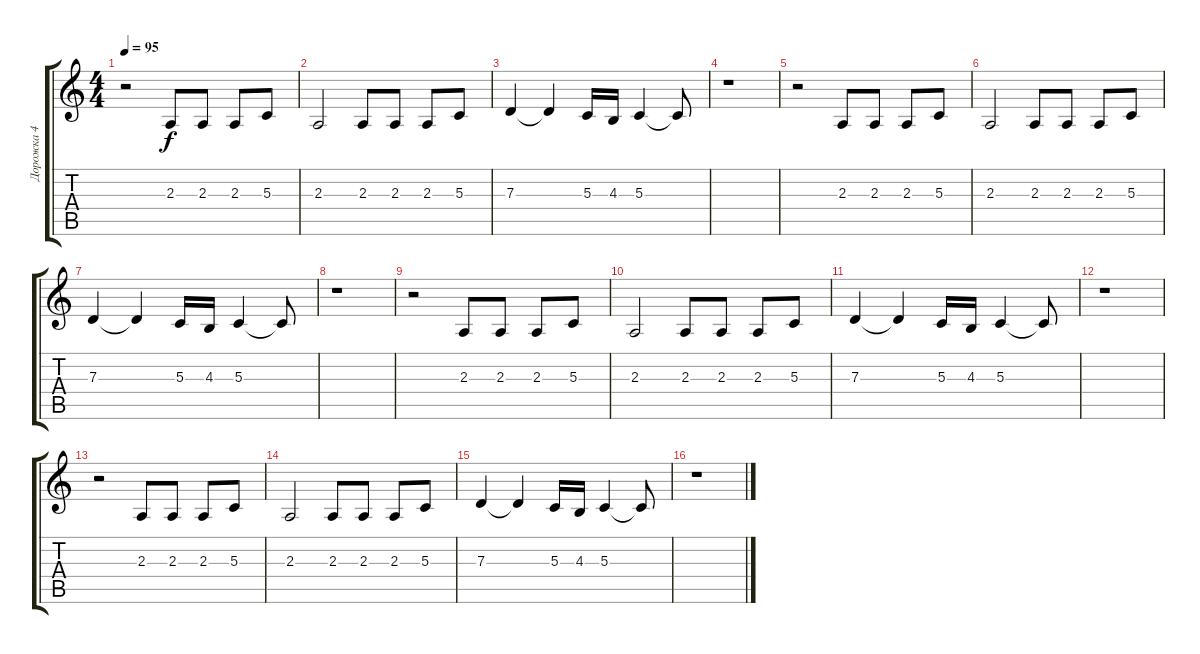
\track ("Дорожка 4" "Дорожка 4") {instrument electricgrandpiano}
\staff {score tabs}
\tuning (E4 B3 G3 D3 A2 E2) {hide}
\ts (4 4)
\tempo 95
\clef g2
\ks c
r.2{dy f} 2.3.8 2.3.8 2.3.8 5.3.8 |
2.3.2 2.3.8 2.3.8 2.3.8 5.3.8 |
7.3.4 7.3{t}.4 5.3.16 4.3.16 5.3.4 5.3{t}.8 |
r.1 |
r.2 2.3.8 2.3.8 2.3.8 5.3.8 |
2.3.2 2.3.8 2.3.8 2.3.8 5.3.8 |
7.3.4 7.3{t}.4 5.3.16 4.3.16 5.3.4 5.3{t}.8 |
r.1 |
r.2 2.3.8 2.3.8 2.3.8 5.3.8 |
2.3.2 2.3.8 2.3.8 2.3.8 5.3.8 |
7.3.4 7.3{t}.4 5.3.16 4.3.16 5.3.4 5.3{t}.8 |
r.1 |
r.2 2.3.8 2.3.8 2.3.8 5.3.8 |
2.3.2 2.3.8 2.3.8 2.3.8 5.3.8 |
7.3.4 7.3{t}.4 5.3.16 4.3.16 5.3.4 5.3{t}.8 |
r.1
